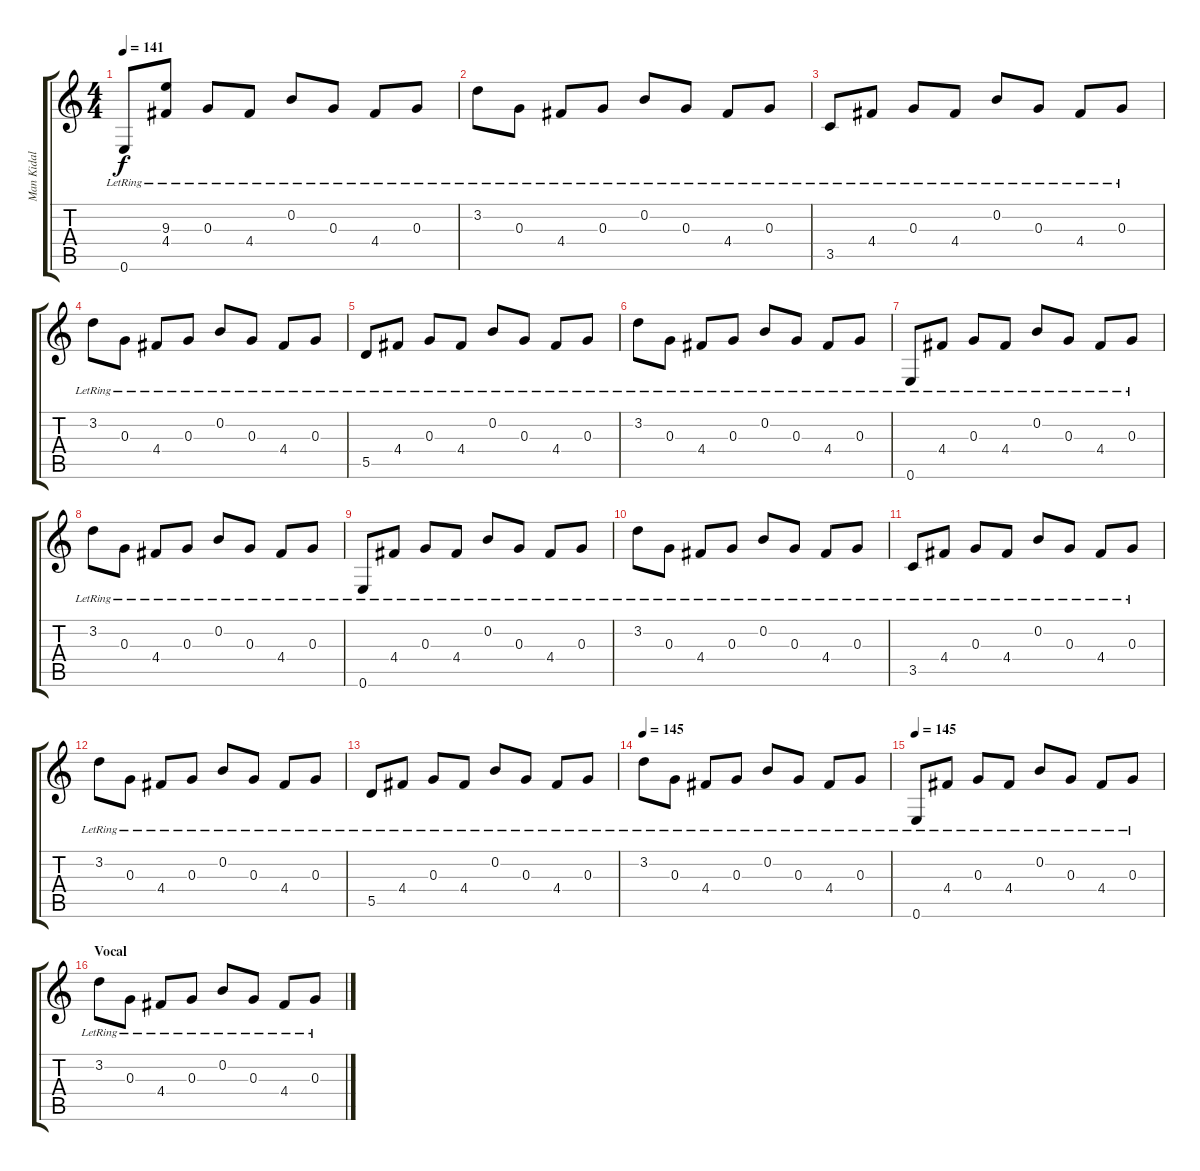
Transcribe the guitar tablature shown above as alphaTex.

\track ("Man Kidal" "Man Kidal") {instrument overdrivenguitar}
\staff {score tabs}
\tuning (E4 B3 G3 D3 A2 E2) {hide}
\ts (4 4)
\tempo 141
\clef g2
\ks c
0.6{lr}.8{dy f volume 13 instrument acousticguitarsteel} (9.3{t} 4.4{lr}).8 0.3{lr}.8 4.4{lr}.8 0.2{lr}.8 0.3{lr}.8 4.4{lr}.8 0.3{lr}.8 |
3.2{lr}.8 0.3{lr}.8 4.4{lr}.8 0.3{lr}.8 0.2{lr}.8 0.3{lr}.8 4.4{lr}.8 0.3{lr}.8 |
3.5{lr}.8{instrument acousticguitarsteel} 4.4{lr}.8 0.3{lr}.8 4.4{lr}.8 0.2{lr}.8 0.3{lr}.8 4.4{lr}.8 0.3{lr}.8 |
3.2{lr}.8 0.3{lr}.8 4.4{lr}.8 0.3{lr}.8 0.2{lr}.8 0.3{lr}.8 4.4{lr}.8 0.3{lr}.8 |
5.5{lr}.8{instrument acousticguitarsteel} 4.4{lr}.8 0.3{lr}.8 4.4{lr}.8 0.2{lr}.8 0.3{lr}.8 4.4{lr}.8 0.3{lr}.8 |
3.2{lr}.8 0.3{lr}.8 4.4{lr}.8 0.3{lr}.8 0.2{lr}.8 0.3{lr}.8 4.4{lr}.8 0.3{lr}.8 |
0.6{lr}.8{instrument acousticguitarsteel} 4.4{lr}.8 0.3{lr}.8 4.4{lr}.8 0.2{lr}.8 0.3{lr}.8 4.4{lr}.8 0.3{lr}.8 |
3.2{lr}.8 0.3{lr}.8 4.4{lr}.8 0.3{lr}.8 0.2{lr}.8 0.3{lr}.8 4.4{lr}.8 0.3{lr}.8 |
0.6{lr}.8{instrument acousticguitarsteel} 4.4{lr}.8 0.3{lr}.8 4.4{lr}.8 0.2{lr}.8 0.3{lr}.8 4.4{lr}.8 0.3{lr}.8 |
3.2{lr}.8 0.3{lr}.8 4.4{lr}.8 0.3{lr}.8 0.2{lr}.8 0.3{lr}.8 4.4{lr}.8 0.3{lr}.8 |
3.5{lr}.8{instrument acousticguitarsteel} 4.4{lr}.8 0.3{lr}.8 4.4{lr}.8 0.2{lr}.8 0.3{lr}.8 4.4{lr}.8 0.3{lr}.8 |
3.2{lr}.8 0.3{lr}.8 4.4{lr}.8 0.3{lr}.8 0.2{lr}.8 0.3{lr}.8 4.4{lr}.8 0.3{lr}.8 |
5.5{lr}.8{instrument acousticguitarsteel} 4.4{lr}.8 0.3{lr}.8 4.4{lr}.8 0.2{lr}.8 0.3{lr}.8 4.4{lr}.8 0.3{lr}.8 |
\tempo 145
3.2{lr}.8 0.3{lr}.8 4.4{lr}.8 0.3{lr}.8 0.2{lr}.8 0.3{lr}.8 4.4{lr}.8 0.3{lr}.8 |
\tempo 145
0.6{lr}.8{instrument acousticguitarsteel} 4.4{lr}.8 0.3{lr}.8 4.4{lr}.8 0.2{lr}.8 0.3{lr}.8 4.4{lr}.8 0.3{lr}.8 |
\section ("" "Vocal")
3.2{lr}.8 0.3{lr}.8 4.4{lr}.8 0.3{lr}.8 0.2{lr}.8 0.3{lr}.8 4.4{lr}.8 0.3{lr}.8
